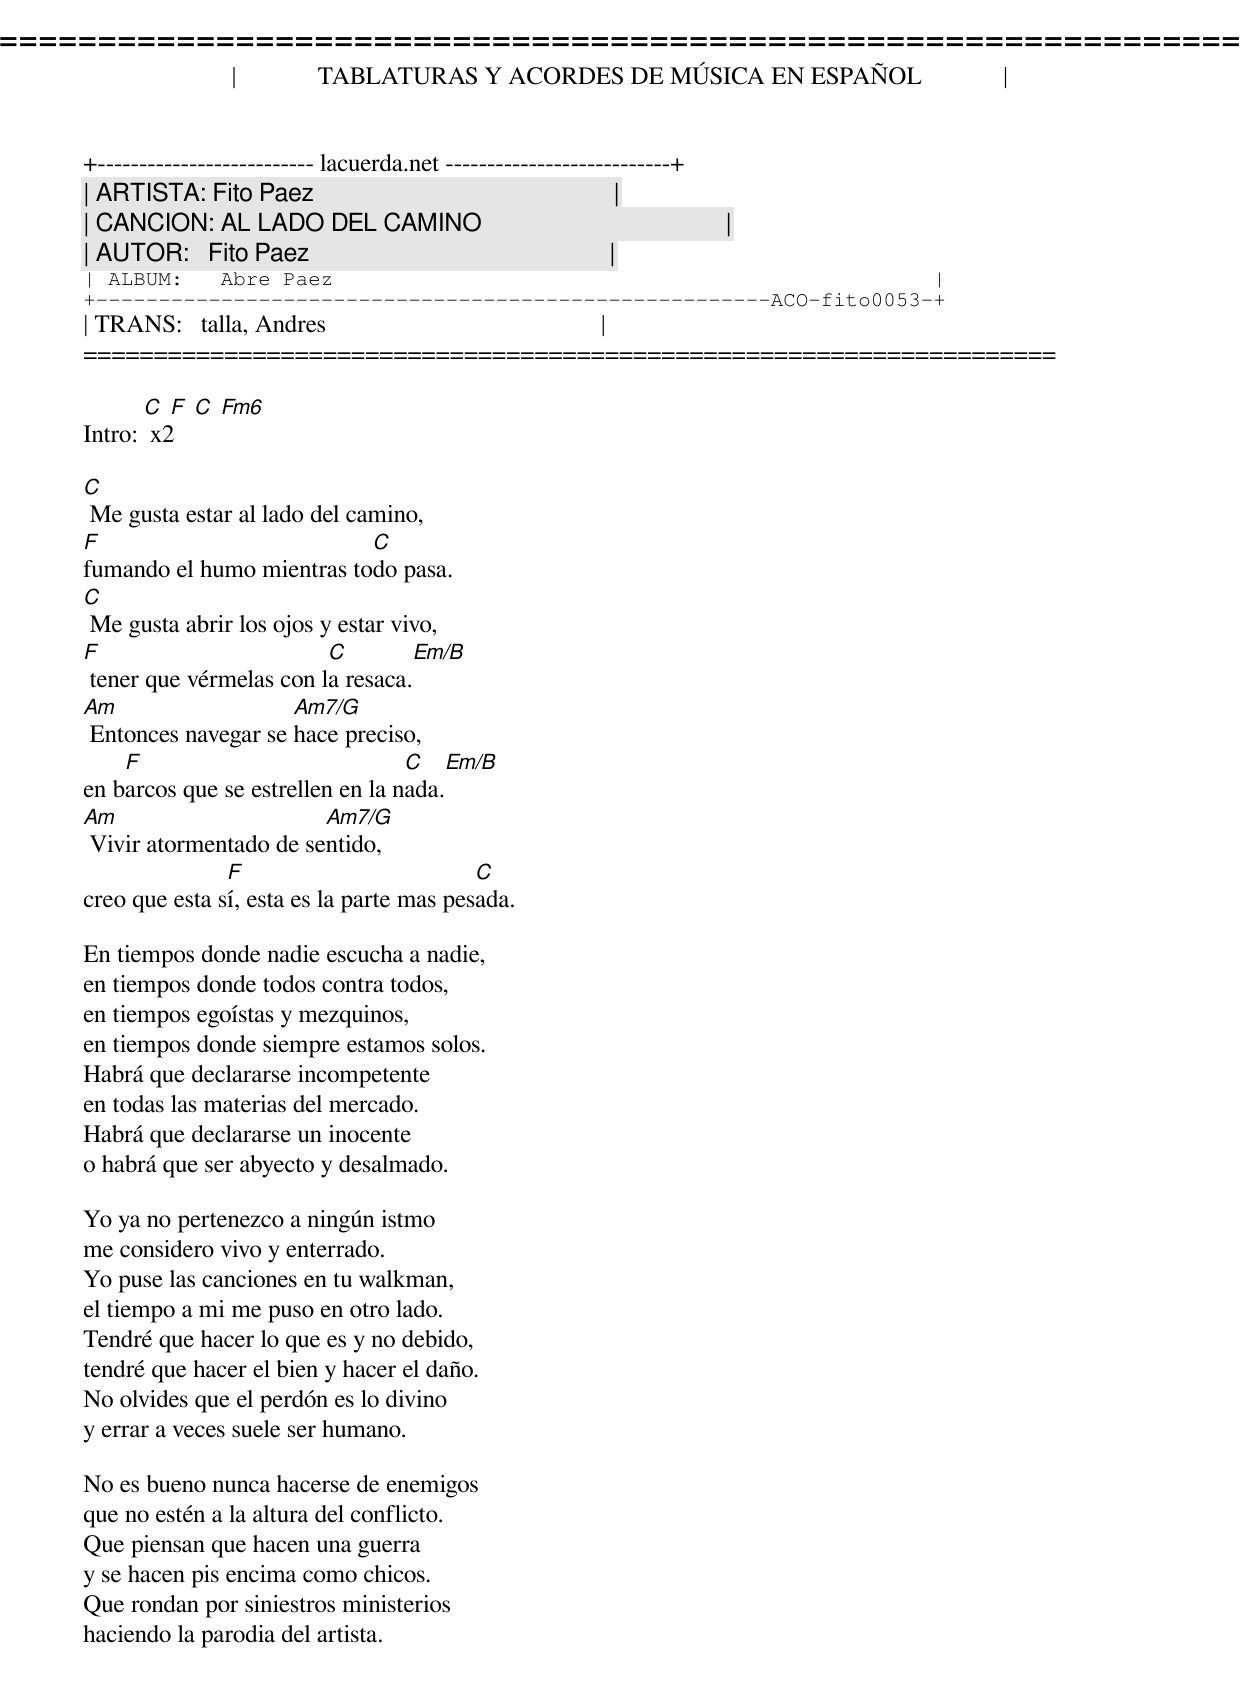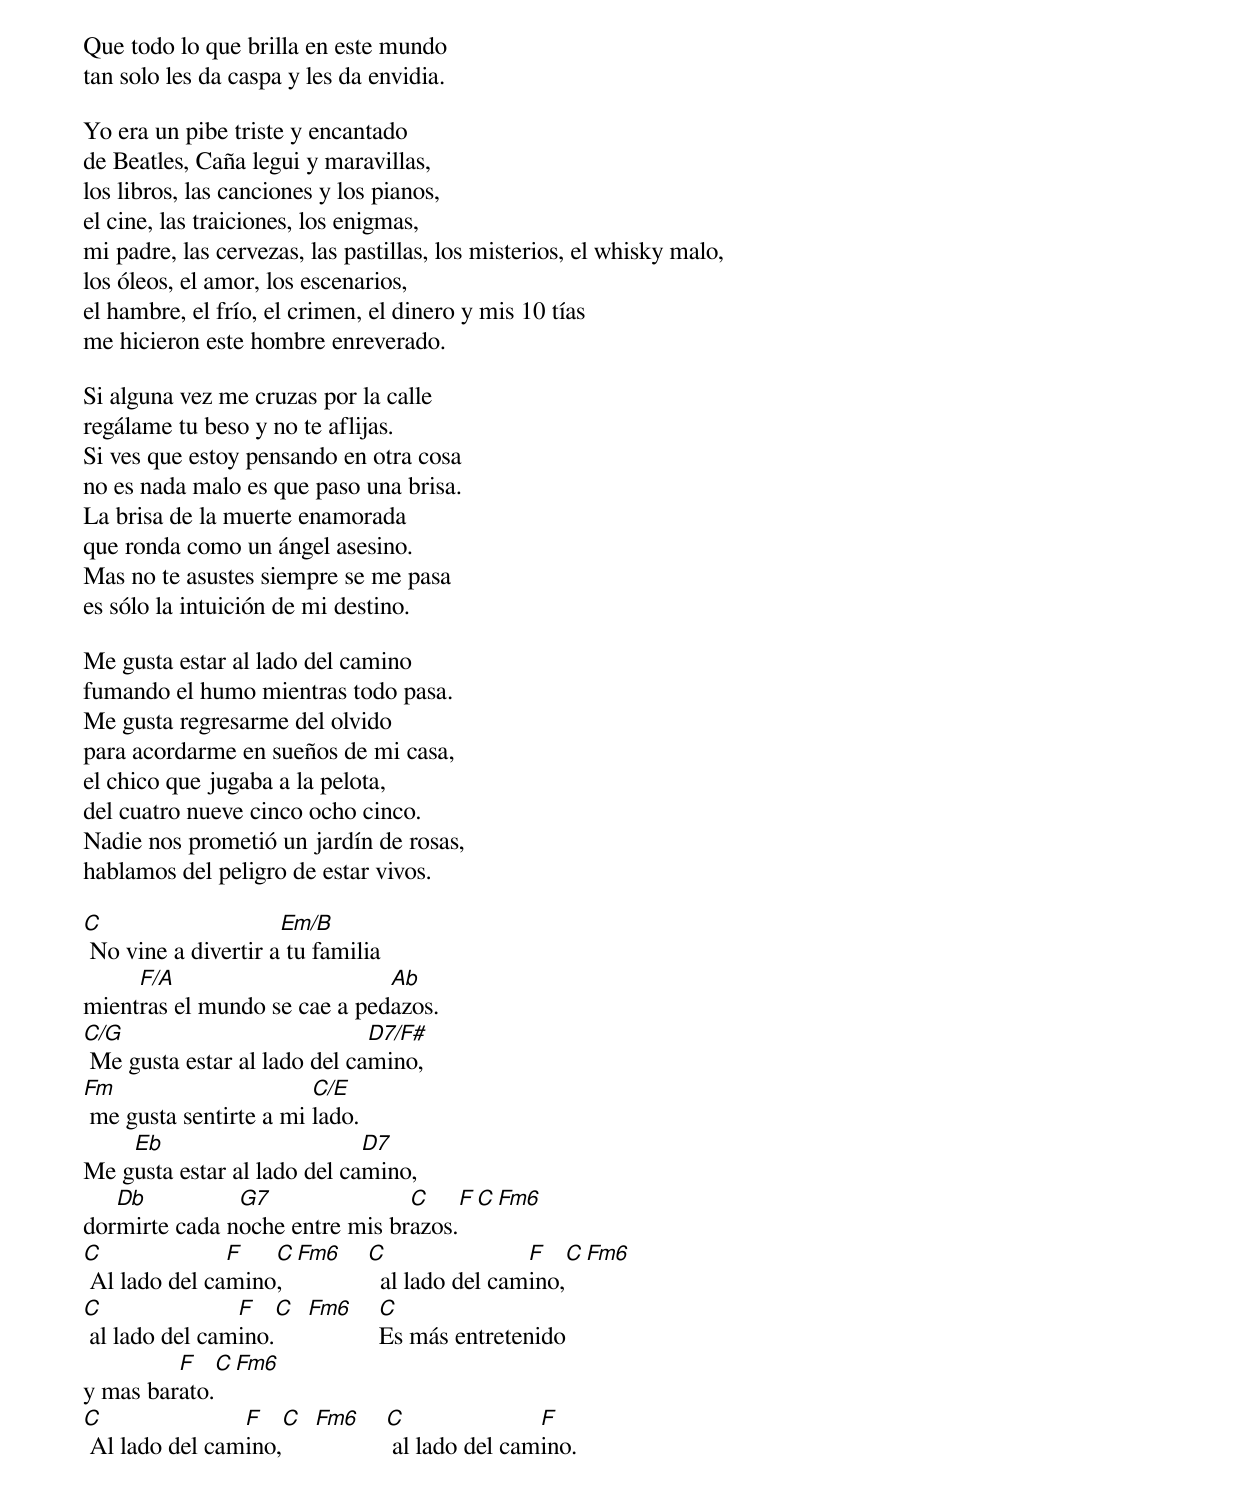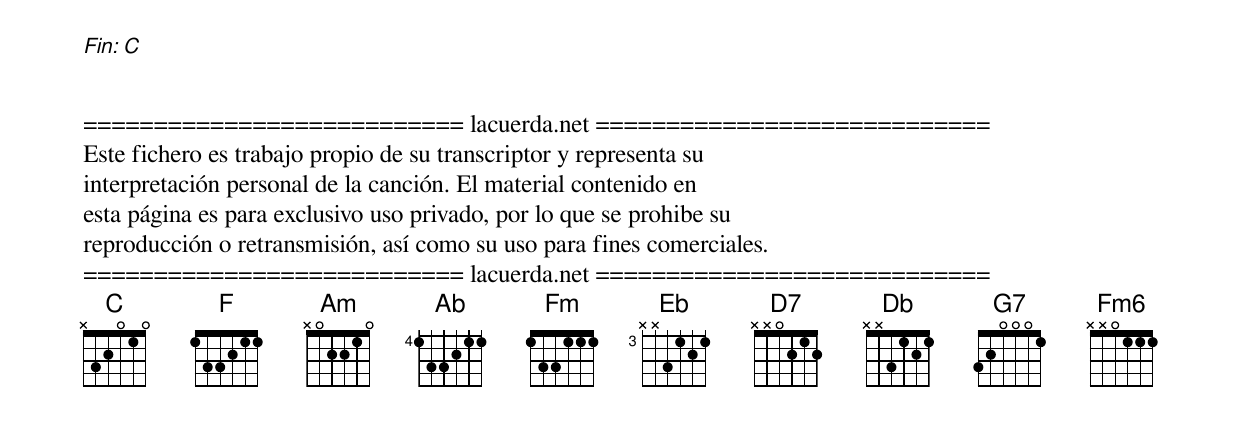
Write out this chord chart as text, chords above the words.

=====================================================================
|             TABLATURAS Y ACORDES DE MÚSICA EN ESPAÑOL             |
+-------------------------- lacuerda.net ---------------------------+
| ARTISTA: Fito Paez                                                |
| CANCION: AL LADO DEL CAMINO                                       |
| AUTOR:   Fito Paez                                                |
| ALBUM:   Abre Paez                                                |
+------------------------------------------------------ACO-fito0053-+
| TRANS:   talla, Andres                                            |
=====================================================================

Intro: [C  F  C  Fm6] x2

C
 Me gusta estar al lado del camino,
F                          C
fumando el humo mientras todo pasa.
C
 Me gusta abrir los ojos y estar vivo,
F                        C         Em/B
 tener que vérmelas con la resaca.
Am                   Am7/G
 Entonces navegar se hace preciso,
    F                             C    Em/B
en barcos que se estrellen en la nada.
Am                      Am7/G
 Vivir atormentado de sentido,
               F                          C
creo que esta sí, esta es la parte mas pesada.

En tiempos donde nadie escucha a nadie,
en tiempos donde todos contra todos,
en tiempos egoístas y mezquinos,
en tiempos donde siempre estamos solos.
Habrá que declararse incompetente
en todas las materias del mercado.
Habrá que declararse un inocente
o habrá que ser abyecto y desalmado.

Yo ya no pertenezco a ningún istmo
me considero vivo y enterrado.
Yo puse las canciones en tu walkman,
el tiempo a mi me puso en otro lado.
Tendré que hacer lo que es y no debido,
tendré que hacer el bien y hacer el daño.
No olvides que el perdón es lo divino
y errar a veces suele ser humano.

No es bueno nunca hacerse de enemigos
que no estén a la altura del conflicto.
Que piensan que hacen una guerra
y se hacen pis encima como chicos.
Que rondan por siniestros ministerios
haciendo la parodia del artista.
Que todo lo que brilla en este mundo
tan solo les da caspa y les da envidia.

Yo era un pibe triste y encantado
de Beatles, Caña legui y maravillas,
los libros, las canciones y los pianos,
el cine, las traiciones, los enigmas,
mi padre, las cervezas, las pastillas, los misterios, el whisky malo,
los óleos, el amor, los escenarios,
el hambre, el frío, el crimen, el dinero y mis 10 tías
me hicieron este hombre enreverado.

Si alguna vez me cruzas por la calle
regálame tu beso y no te aflijas.
Si ves que estoy pensando en otra cosa
no es nada malo es que paso una brisa.
La brisa de la muerte enamorada
que ronda como un ángel asesino.
Mas no te asustes siempre se me pasa
es sólo la intuición de mi destino.

Me gusta estar al lado del camino
fumando el humo mientras todo pasa.
Me gusta regresarme del olvido
para acordarme en sueños de mi casa,
el chico que jugaba a la pelota,
del cuatro nueve cinco ocho cinco.
Nadie nos prometió un jardín de rosas,
hablamos del peligro de estar vivos.

C                    Em/B
 No vine a divertir a tu familia
     F/A                      Ab
mientras el mundo se cae a pedazos.
C/G                           D7/F#
 Me gusta estar al lado del camino,
Fm                      C/E
 me gusta sentirte a mi lado.
    Eb                       D7
Me gusta estar al lado del camino,
   Db          G7               C     F  C  Fm6
dormirte cada noche entre mis brazos.
C              F   C Fm6 C                F    C   Fm6
 Al lado del camino,       al lado del camino,
C               F   C Fm6 C
 al lado del camino.      Es más entretenido
         F   C Fm6
y mas barato.
C               F   C Fm6 C               F
 Al lado del camino,       al lado del camino.


Fin: C


=========================== lacuerda.net ============================
Este fichero es trabajo propio de su transcriptor y representa su
interpretación personal de la canción. El material contenido en
esta página es para exclusivo uso privado, por lo que se prohibe su
reproducción o retransmisión, así como su uso para fines comerciales.
=========================== lacuerda.net ============================
